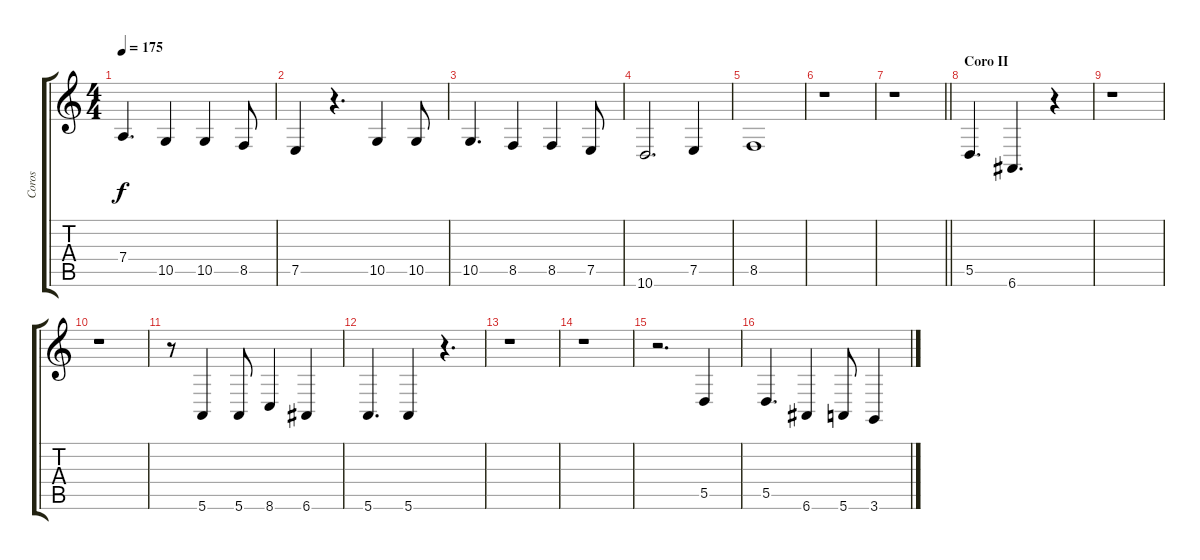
\track ("Coros" "Coros") {instrument oboe}
\staff {score tabs}
\tuning (E4 B3 G3 D3 A2 E2) {hide}
\ts (4 4)
\tempo 175
\clef g2
\ks c
7.4.4{d dy f} 10.5.4 10.5.4 8.5.8 |
7.5.4 r.4{d} 10.5.4 10.5.8 |
10.5.4{d} 8.5.4 8.5.4 7.5.8 |
10.6.2{d} 7.5.4 |
8.5.1 |
r.1 |
\barLineRight lightlight
r.1 |
\section ("" "Coro II")
5.5.4{d} 6.6.4{d} r.4 |
r.1 |
r.1 |
r.8 5.6.4 5.6.8 8.6.4 6.6.4 |
5.6.4{d} 5.6.4 r.4{d} |
r.1 |
r.1 |
r.2{d} 5.5.4 |
5.5.4{d} 6.6.4 5.6.8 3.6.4
